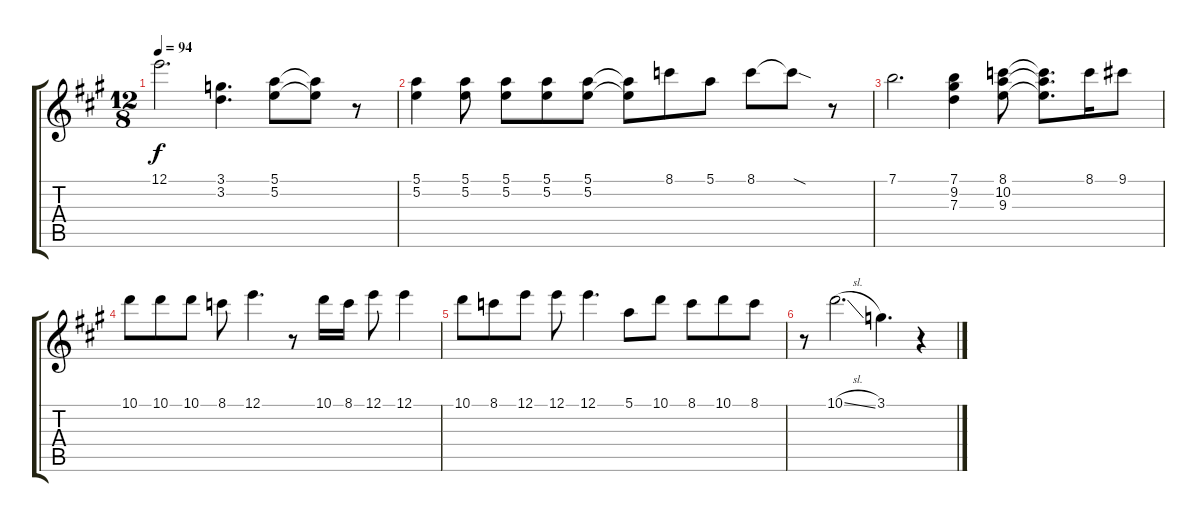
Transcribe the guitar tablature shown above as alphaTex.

\track "" {instrument overdrivenguitar}
\staff {score tabs}
\tuning (E4 B3 G3 D3 A2 E2) {hide}
\ts (12 8)
\tempo 94
\clef g2
\ks a
12.1.2{d dy f} (3.1 3.2).4{d} (5.1 5.2).8 (5.1{t} 5.2{t}).8 r.8 |
(5.1 5.2).4 (5.1 5.2).8 (5.1 5.2).8 (5.1 5.2).8 (5.1 5.2).8 (5.1{t} 5.2{t}).8 8.1.8 5.1.8 8.1.8 8.1{sod t}.8 r.8 |
7.1.2{d} (7.1 9.2 7.3).4 (8.1 10.2 9.3).8 (8.1{t} 10.2{t} 9.3{t}).8{d} 8.1.16 9.1.8 |
10.1.8 10.1.8 10.1.8 8.1.8 12.1.4{d} r.8 10.1.16 8.1.16 12.1.8 12.1.4 |
10.1.8 8.1.8 12.1.8 12.1.8 12.1.4{d} 5.1.8 10.1.8 8.1.8 10.1.8 8.1.8 |
r.8 10.1{sl}.2{d} 3.1.4{d} r.4
